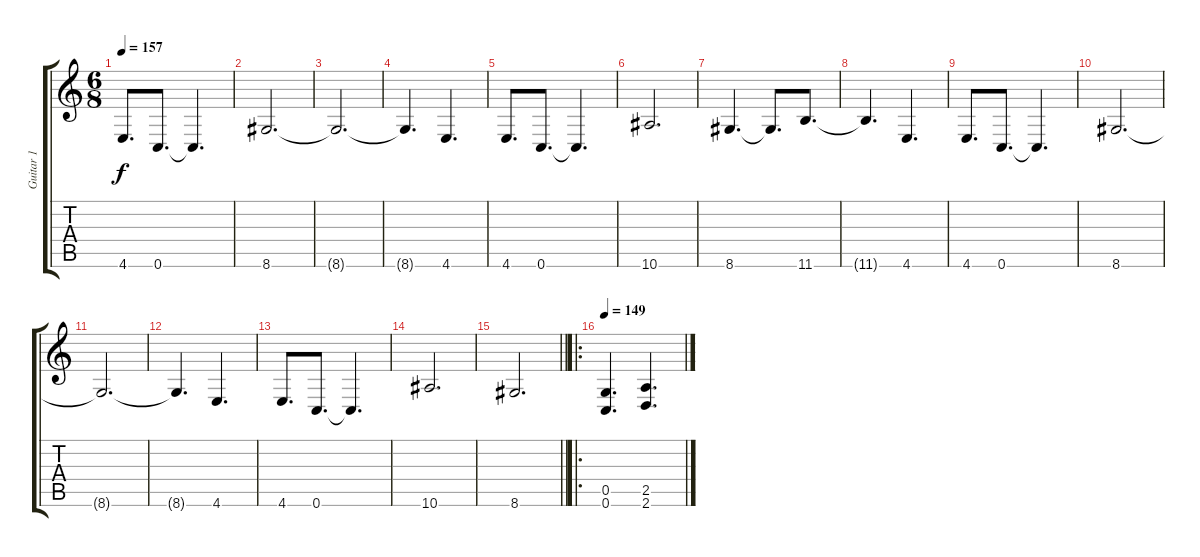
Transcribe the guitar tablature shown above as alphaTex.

\track ("Guitar 1" "Guitar 1") {instrument overdrivenguitar}
\staff {score tabs}
\tuning (E4 C4 G3 C3 G2 C2) {hide}
\ts (6 8)
\tempo 157
\clef g2
\ks c
4.6.8{d dy f} 0.6.8{d} 0.6{t}.4{d} |
8.6.2{d} |
8.6{t}.2{d} |
8.6{t}.4{d} 4.6.4{d} |
4.6.8{d} 0.6.8{d} 0.6{t}.4{d} |
10.6.2{d} |
8.6.4{d} 8.6{t}.8{d} 11.6.8{d} |
11.6{t}.4{d} 4.6.4{d} |
4.6.8{d} 0.6.8{d} 0.6{t}.4{d} |
8.6.2{d} |
8.6{t}.2{d} |
8.6{t}.4{d} 4.6.4{d} |
4.6.8{d} 0.6.8{d} 0.6{t}.4{d} |
10.6.2{d} |
\barLineRight lightlight
8.6.2{d} |
\ro
\tempo 149
(0.5 0.6).4{d} (2.5 2.6).4{d}
